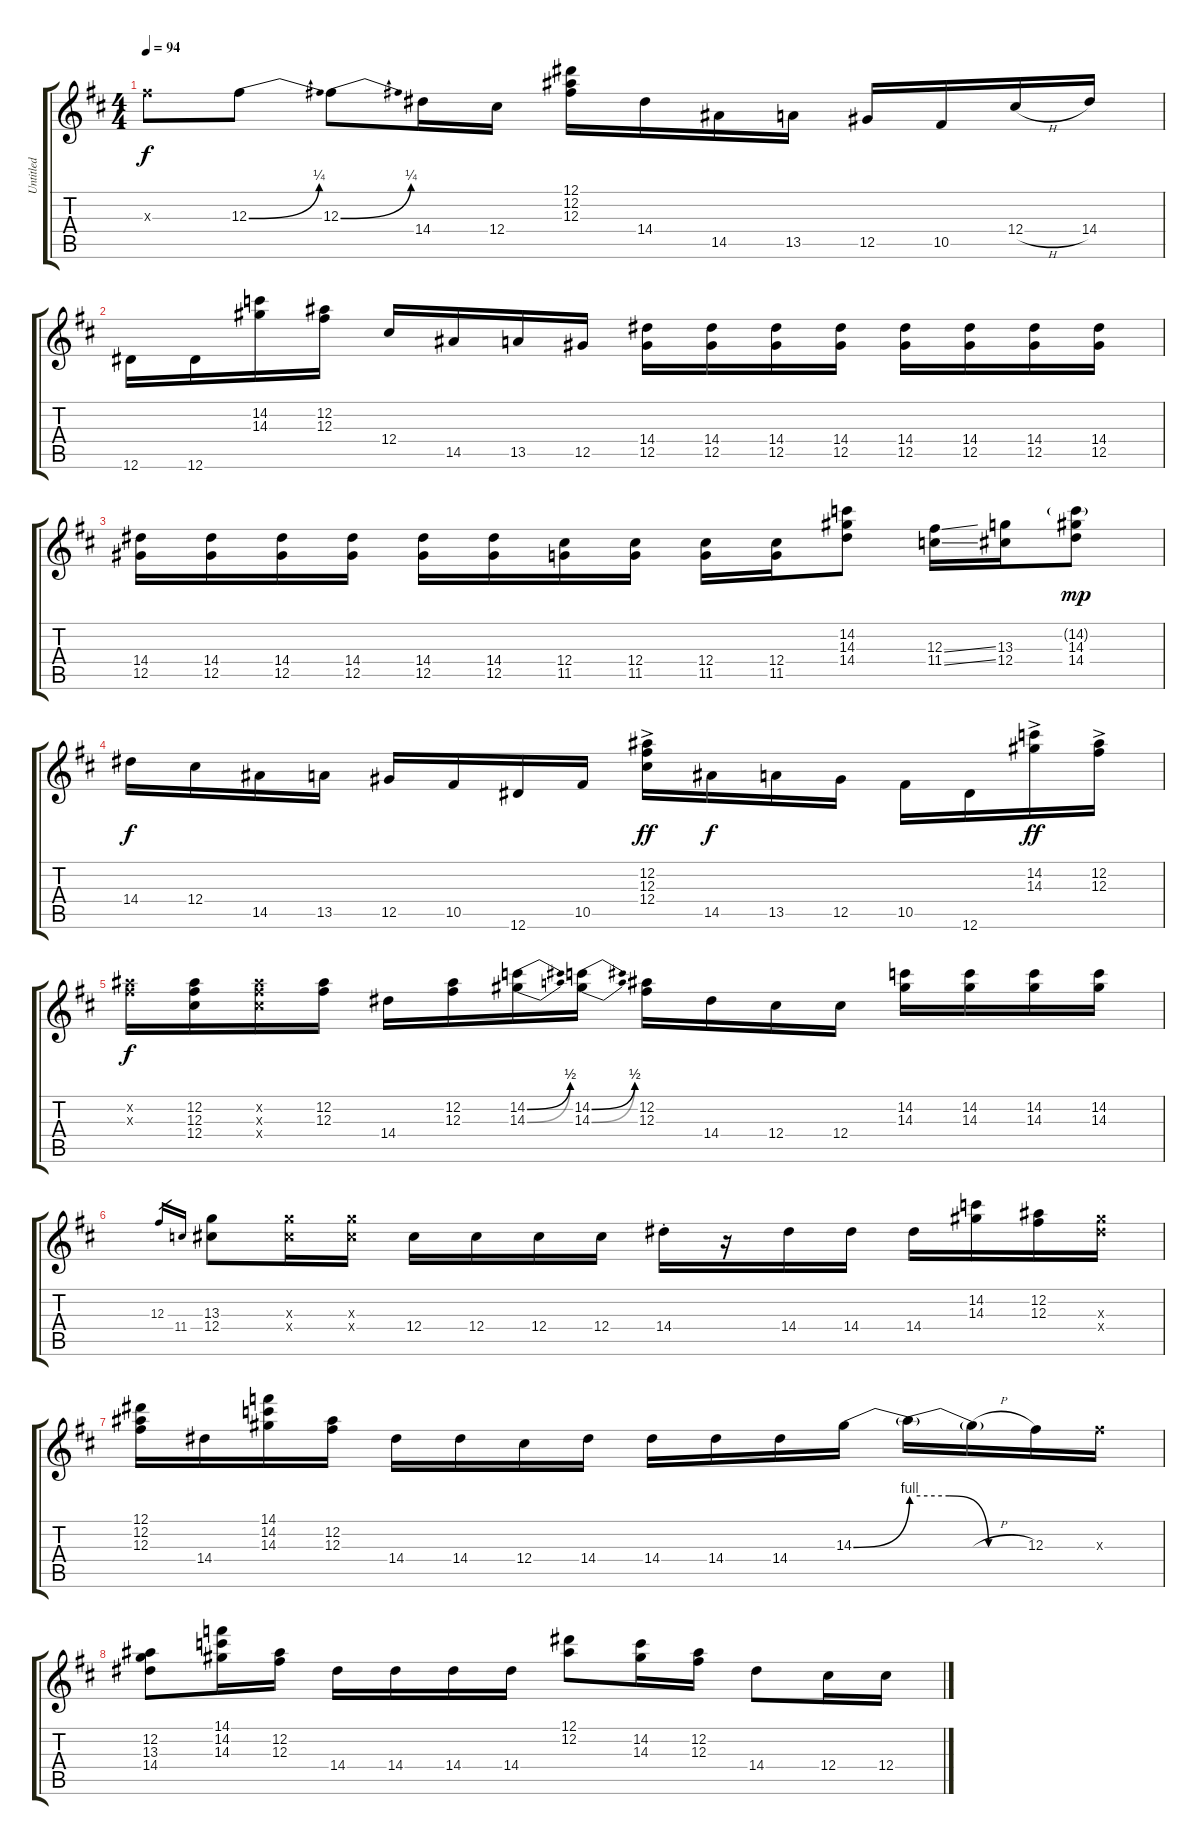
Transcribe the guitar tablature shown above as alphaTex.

\track ("Untitled" "Untitled") {instrument overdrivenguitar}
\staff {score tabs}
\tuning (Eb4 Bb3 Gb3 Db3 Ab2 Eb2) {hide}
\ts (4 4)
\tempo 94
\clef g2
\ks d
12.3{x}.8{dy f} 12.3{be (bend 0 0 60 1)}.8 12.3{be (bend 0 0 60 1)}.8 14.4.16 12.4.16 (12.1 12.2 12.3).16 14.4.16 14.5.16 13.5.16 12.5.16 10.5.16 12.4{h}.16 14.4.16 |
12.6.16 12.6.16 (14.2 14.3).16 (12.2 12.3).16 12.4.16 14.5.16 13.5.16 12.5.16 (14.4 12.5).16 (14.4 12.5).16 (14.4 12.5).16 (14.4 12.5).16 (14.4 12.5).16 (14.4 12.5).16 (14.4 12.5).16 (14.4 12.5).16 |
(14.4 12.5).16 (14.4 12.5).16 (14.4 12.5).16 (14.4 12.5).16 (14.4 12.5).16 (14.4 12.5).16 (12.4 11.5).16 (12.4 11.5).16 (12.4 11.5).16 (12.4 11.5).16 (14.2 14.3 14.4).8 (12.3{ss} 11.4{ss}).16 (13.3 12.4).16 (14.2{g} 14.3 14.4).8{dy mp} |
14.4.16{dy f} 12.4.16 14.5.16 13.5.16 12.5.16 10.5.16 12.6.16 10.5.16 (12.2{ac} 12.3{ac} 12.4{ac}).16{dy ff} 14.5.16{dy f} 13.5.16 12.5.16 10.5.16 12.6.16 (14.2{ac} 14.3{ac}).16{dy ff} (12.2{ac} 12.3{ac}).16 |
(12.2{x} 12.3{x}).16{dy f} (12.2 12.3 12.4).16 (12.2{x} 12.3{x} 12.4{x}).16 (12.2 12.3).16 14.4.16 (12.2 12.3).16 (14.2{be (bend 0 0 60 2)} 14.3{be (bend 0 0 60 2)}).16 (14.2{be (bend 0 0 60 2)} 14.3{be (bend 0 0 60 2)}).16 (12.2 12.3).16 14.4.16 12.4.16 12.4.16 (14.2 14.3).16 (14.2 14.3).16 (14.2 14.3).16 (14.2 14.3).16 |
12.3.16{gr} 11.4.16{gr} (13.3 12.4).8 (13.3{x} 12.4{x}).16 (13.3{x} 12.4{x}).16 12.4.16 12.4.16 12.4.16 12.4.16 14.4{st}.16 r.16 14.4.16 14.4.16 14.4.16 (14.2 14.3).16 (12.2 12.3).16 (14.3{x} 14.4{x}).16 |
(12.1 12.2 12.3).16 14.4.16 (14.1 14.2 14.3).16 (12.2 12.3).16 14.4.16 14.4.16 12.4.16 14.4.16 14.4.16 14.4.16 14.4.16 14.3{be (bend 0 0 60 4)}.16 14.3{be (custom 0 4 20 4 40 0 60 0) t}.16 14.3{h t}.16 12.3.16 12.3{x}.16 |
(12.2 13.3 14.4).8 (14.1 14.2 14.3).16 (12.2 12.3).16 14.4.16 14.4.16 14.4.16 14.4.16 (12.1 12.2).8 (14.2 14.3).16 (12.2 12.3).16 14.4.8 12.4.16 12.4.16
